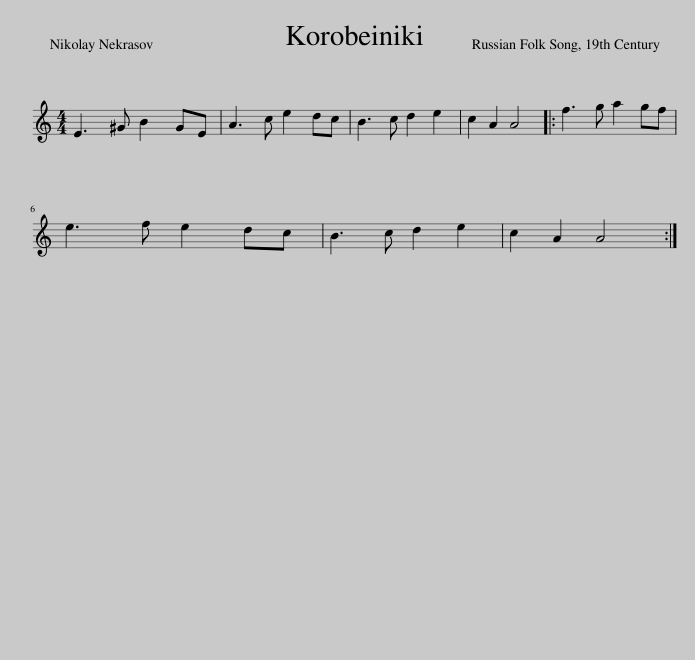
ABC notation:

X:1
L:1/8
M:4/4
I:linebreak $
K:C
V:1 treble
V:1
 E3 ^G B2 GE | A3 c e2 dc | B3 c d2 e2 | c2 A2 A4 |: f3 g a2 gf |$ %5
 e3 f e2 dc | B3 c d2 e2 | c2 A2 A4 :| %8
